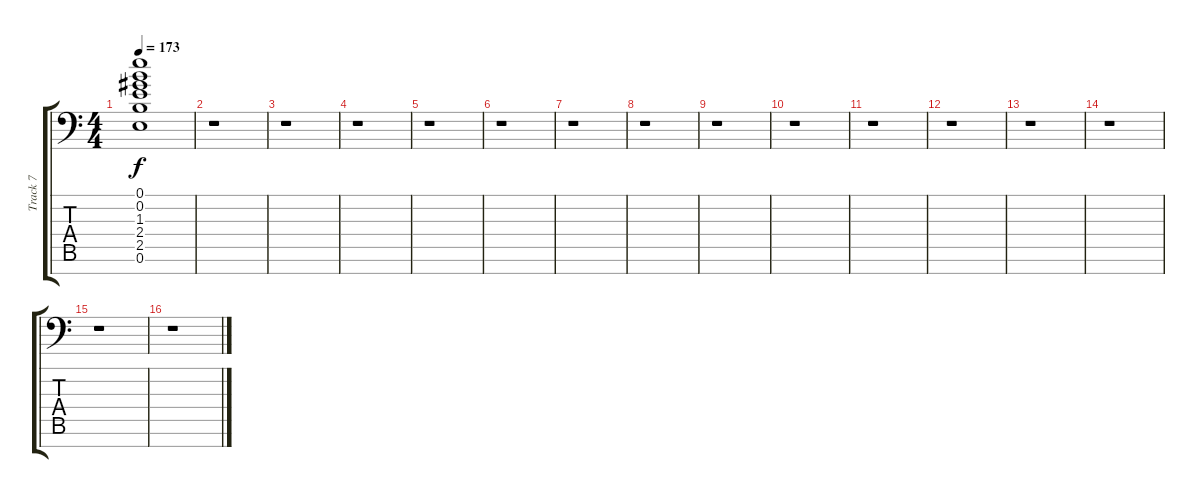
\track ("Track 7" "Track 7") {instrument acousticguitarsteel}
\staff {score tabs}
\tuning (E4 B3 G3 D3 A2 E2 C-1) {hide}
\ts (4 4)
\tempo 173
\clef f4
\ks c
(0.1 0.2 1.3 2.4 2.5 0.6).1{dy f} |
r.1 |
r.1 |
r.1 |
r.1 |
r.1 |
r.1 |
r.1 |
r.1 |
r.1 |
r.1 |
r.1 |
r.1 |
r.1 |
r.1 |
r.1
